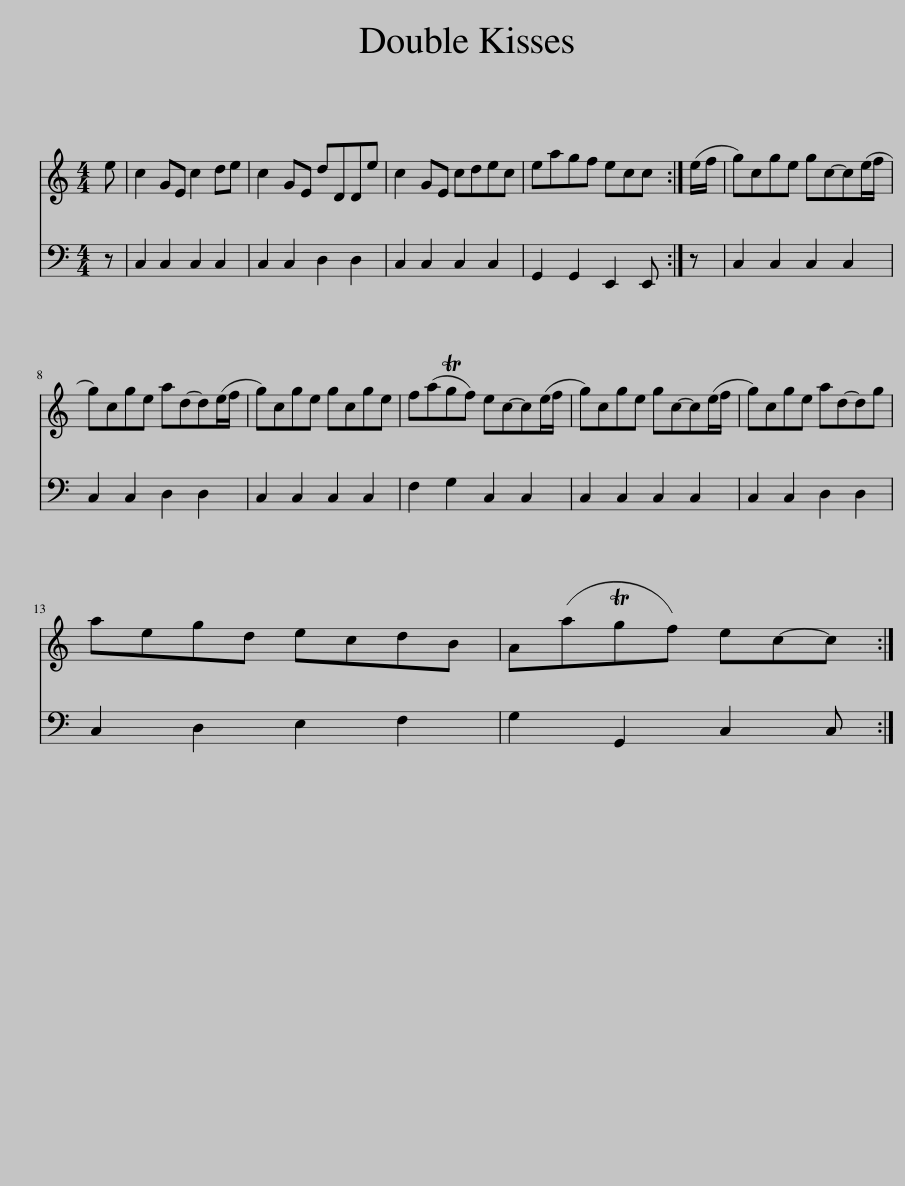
X:1
%%score 1 2
L:1/8
M:4/4
I:linebreak $
K:C
V:1 treble
V:2 bass
V:1
 e | c2 GE c2 de | c2 GE dDDe | c2 GE cdec | eagf ecc :| %5
 (e/f/ | g)cge gc-c(e/f/ |$ g)cge ad-d(e/f/ | g)cge gcge | f(aTgf) ec-c(e/f/ | %10
 g)cge gc-c(e/f/ | g)cge ad-dg |$ aegd ecdB | A(aTgf) ec-c :| %14
V:2
 z | C,2 C,2 C,2 C,2 | C,2 C,2 D,2 D,2 | C,2 C,2 C,2 C,2 | G,,2 G,,2 E,,2 E,, :| %5
 z | C,2 C,2 C,2 C,2 |$ C,2 C,2 D,2 D,2 | C,2 C,2 C,2 C,2 | F,2 G,2 C,2 C,2 | %10
 C,2 C,2 C,2 C,2 | C,2 C,2 D,2 D,2 |$ C,2 D,2 E,2 F,2 | G,2 G,,2 C,2 C, :| %14
